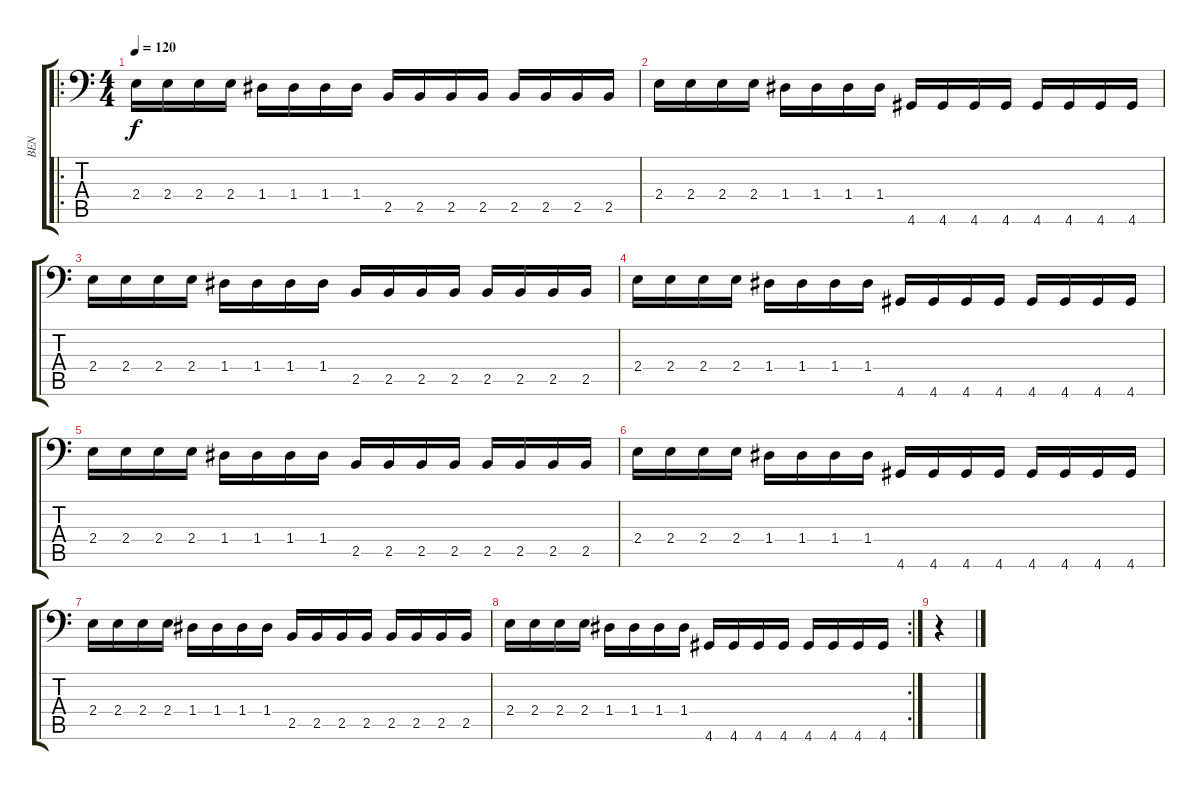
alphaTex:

\track ("BEN" "BEN") {instrument electricbasspick}
\staff {score tabs}
\tuning (E3 B2 G2 D2 A1 E1) {hide}
\ro
\ts (4 4)
\tempo 120
\tempo 75
\tempo 120
\clef f4
\ks c
2.4.16{dy f instrument electricbasspick} 2.4.16 2.4.16 2.4.16 1.4.16 1.4.16 1.4.16 1.4.16 2.5.16 2.5.16 2.5.16 2.5.16 2.5.16 2.5.16 2.5.16 2.5.16 |
2.4.16 2.4.16 2.4.16 2.4.16 1.4.16 1.4.16 1.4.16 1.4.16 4.6.16 4.6.16 4.6.16 4.6.16 4.6.16 4.6.16 4.6.16 4.6.16 |
2.4.16 2.4.16 2.4.16 2.4.16 1.4.16 1.4.16 1.4.16 1.4.16 2.5.16 2.5.16 2.5.16 2.5.16 2.5.16 2.5.16 2.5.16 2.5.16 |
2.4.16 2.4.16 2.4.16 2.4.16 1.4.16 1.4.16 1.4.16 1.4.16 4.6.16 4.6.16 4.6.16 4.6.16 4.6.16 4.6.16 4.6.16 4.6.16 |
2.4.16 2.4.16 2.4.16 2.4.16 1.4.16 1.4.16 1.4.16 1.4.16 2.5.16 2.5.16 2.5.16 2.5.16 2.5.16 2.5.16 2.5.16 2.5.16 |
2.4.16 2.4.16 2.4.16 2.4.16 1.4.16 1.4.16 1.4.16 1.4.16 4.6.16 4.6.16 4.6.16 4.6.16 4.6.16 4.6.16 4.6.16 4.6.16 |
2.4.16 2.4.16 2.4.16 2.4.16 1.4.16 1.4.16 1.4.16 1.4.16 2.5.16 2.5.16 2.5.16 2.5.16 2.5.16 2.5.16 2.5.16 2.5.16 |
\rc 2
2.4.16 2.4.16 2.4.16 2.4.16 1.4.16 1.4.16 1.4.16 1.4.16 4.6.16 4.6.16 4.6.16 4.6.16 4.6.16 4.6.16 4.6.16 4.6.16 |
r.4
